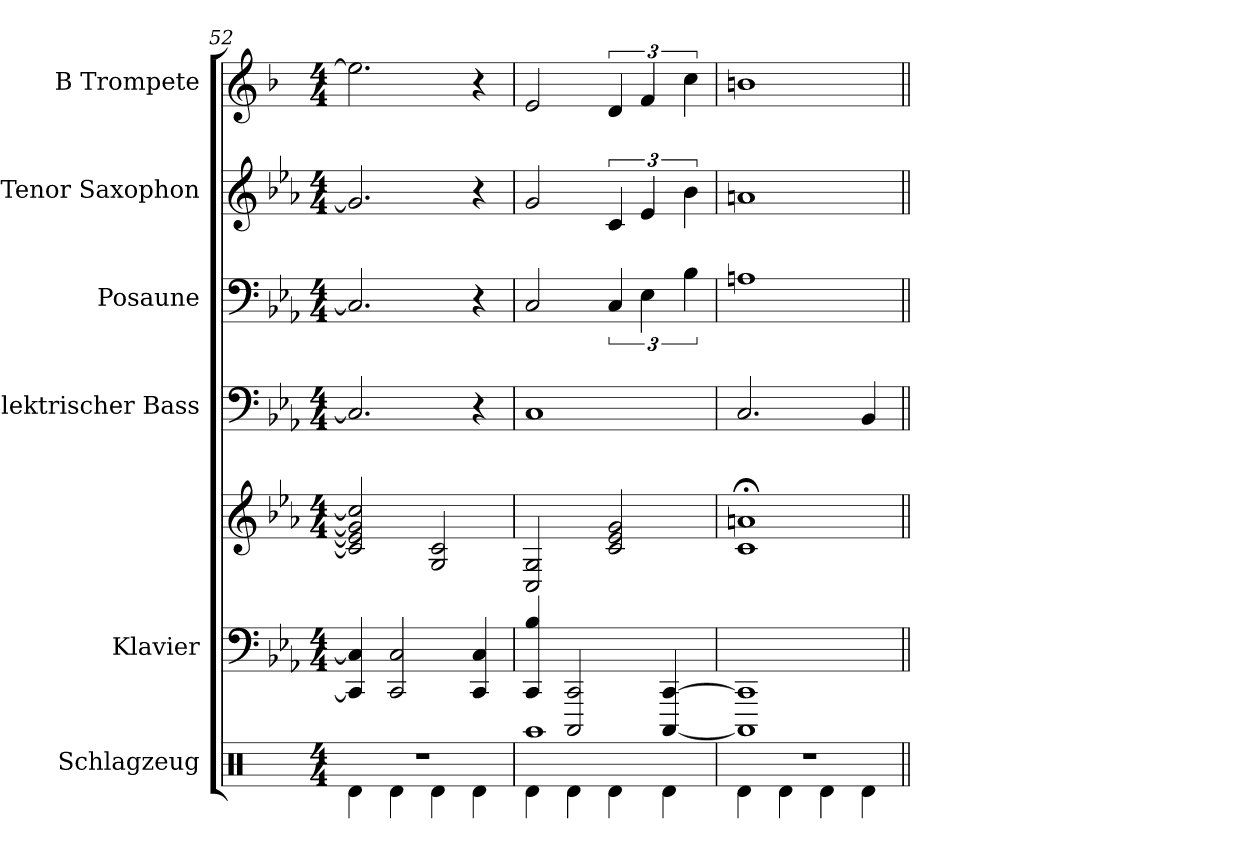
**kern	**kern	**kern	**kern	**kern	**kern	**kern
*part6	*part5	*part5	*part4	*part3	*part2	*part1
*staff7	*staff6	*staff5	*staff4	*staff3	*staff2	*staff1
*I"Schlagzeug	*I"Klavier	*	*I"Elektrischer Bass	*I"Posaune	*I"Tenor Saxophon	*I"B Trompete
*I'Slzg.	*I'Klav.	*	*I'E-B.	*I'Psn.	*I'T. Sax.	*I'B Tpt.
*clefX	*clefF4	*clefG2	*clefF4	*clefF4	*clefG2	*clefG2
*	*	*	*ITrd7c12	*	*ITrd8c14	*ITrd1c2
*k[]	*k[b-e-a-]	*k[b-e-a-]	*k[b-e-a-]	*k[b-e-a-]	*k[b-e-a-]	*k[b-e-a-]
*M4/4	*M4/4	*M4/4	*M4/4	*M4/4	*M4/4	*M4/4
=52	=52	=52	=52	=52	=52	=52
*^	*	*	*	*	*	*
1r	4Rd\	4CC/] 4C/]	2c/] 2e-/] 2g/] 2cc/]	2.CC/]	2.C/]	2.G/]	2.dd\]
.	4Rd\	2CC/ 2C/	.	.	.	.	.
.	4Rd\	.	2G/ 2c/	.	.	.	.
.	4Rd\	4CC/ 4C/	.	4r	4r	4r	4r
=53	=53	=53	=53	=53	=53	=53	=53
1Raa	4Rd\	4CC/ 4B-/	2C/ 2G/	1CC	2C/	2G/	2d/
.	4Rd\	2CCC/ 2CC/	.	.	.	.	.
.	4Rd\	.	2c/ 2e-/ 2g/	.	6C/	6C/	6c/
.	.	.	.	.	6E-\	6E-/	6e-/
.	4Rd\	[4CCC/ [4CC/	.	.	.	.	.
.	.	.	.	.	6B-\	6B-\	6b-\
=54	=54	=54	=54	=54	=54	=54	=54
1r	4Rd\	1CCC] 1CC]	1c;< 1an;<	2.CC/	1An	1An	1an
.	4Rd\	.	.	.	.	.	.
.	4Rd\	.	.	.	.	.	.
.	4Rd\	.	.	4BBB-/	.	.	.
*v	*v	*	*	*	*	*	*
=||	=||	=||	=||	=||	=||	=||
*-	*-	*-	*-	*-	*-	*-
